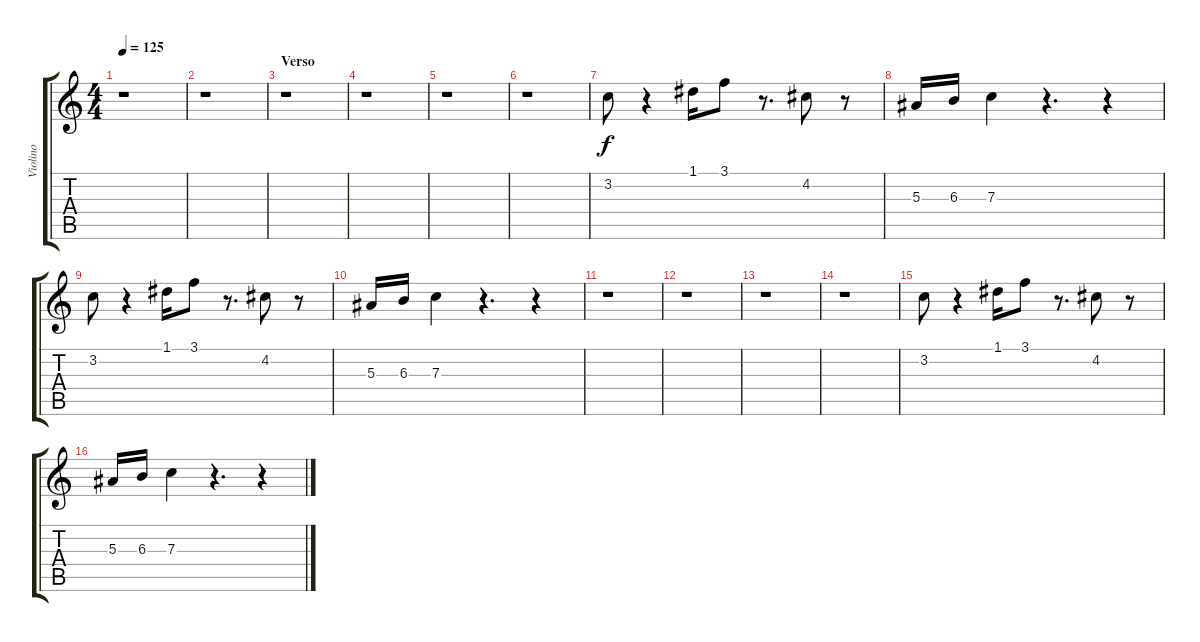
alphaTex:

\track ("Violino" "Violino") {instrument tremolostrings}
\staff {score tabs}
\tuning (D5 A4 F4 C4 G3 D3) {hide}
\ts (4 4)
\tempo 125
\clef g2
\ks c
r.1{dy mp} |
r.1 |
\section ("" "Verso")
r.1 |
r.1 |
r.1 |
r.1 |
3.2.8{dy f} r.4 1.1.16 3.1.8 r.8{d} 4.2.8 r.8 |
5.3.16 6.3.16 7.3.4 r.4{d} r.4 |
3.2.8 r.4 1.1.16 3.1.8 r.8{d} 4.2.8 r.8 |
5.3.16 6.3.16 7.3.4 r.4{d} r.4 |
r.1 |
r.1 |
r.1 |
r.1 |
3.2.8 r.4 1.1.16 3.1.8 r.8{d} 4.2.8 r.8 |
5.3.16 6.3.16 7.3.4 r.4{d} r.4
